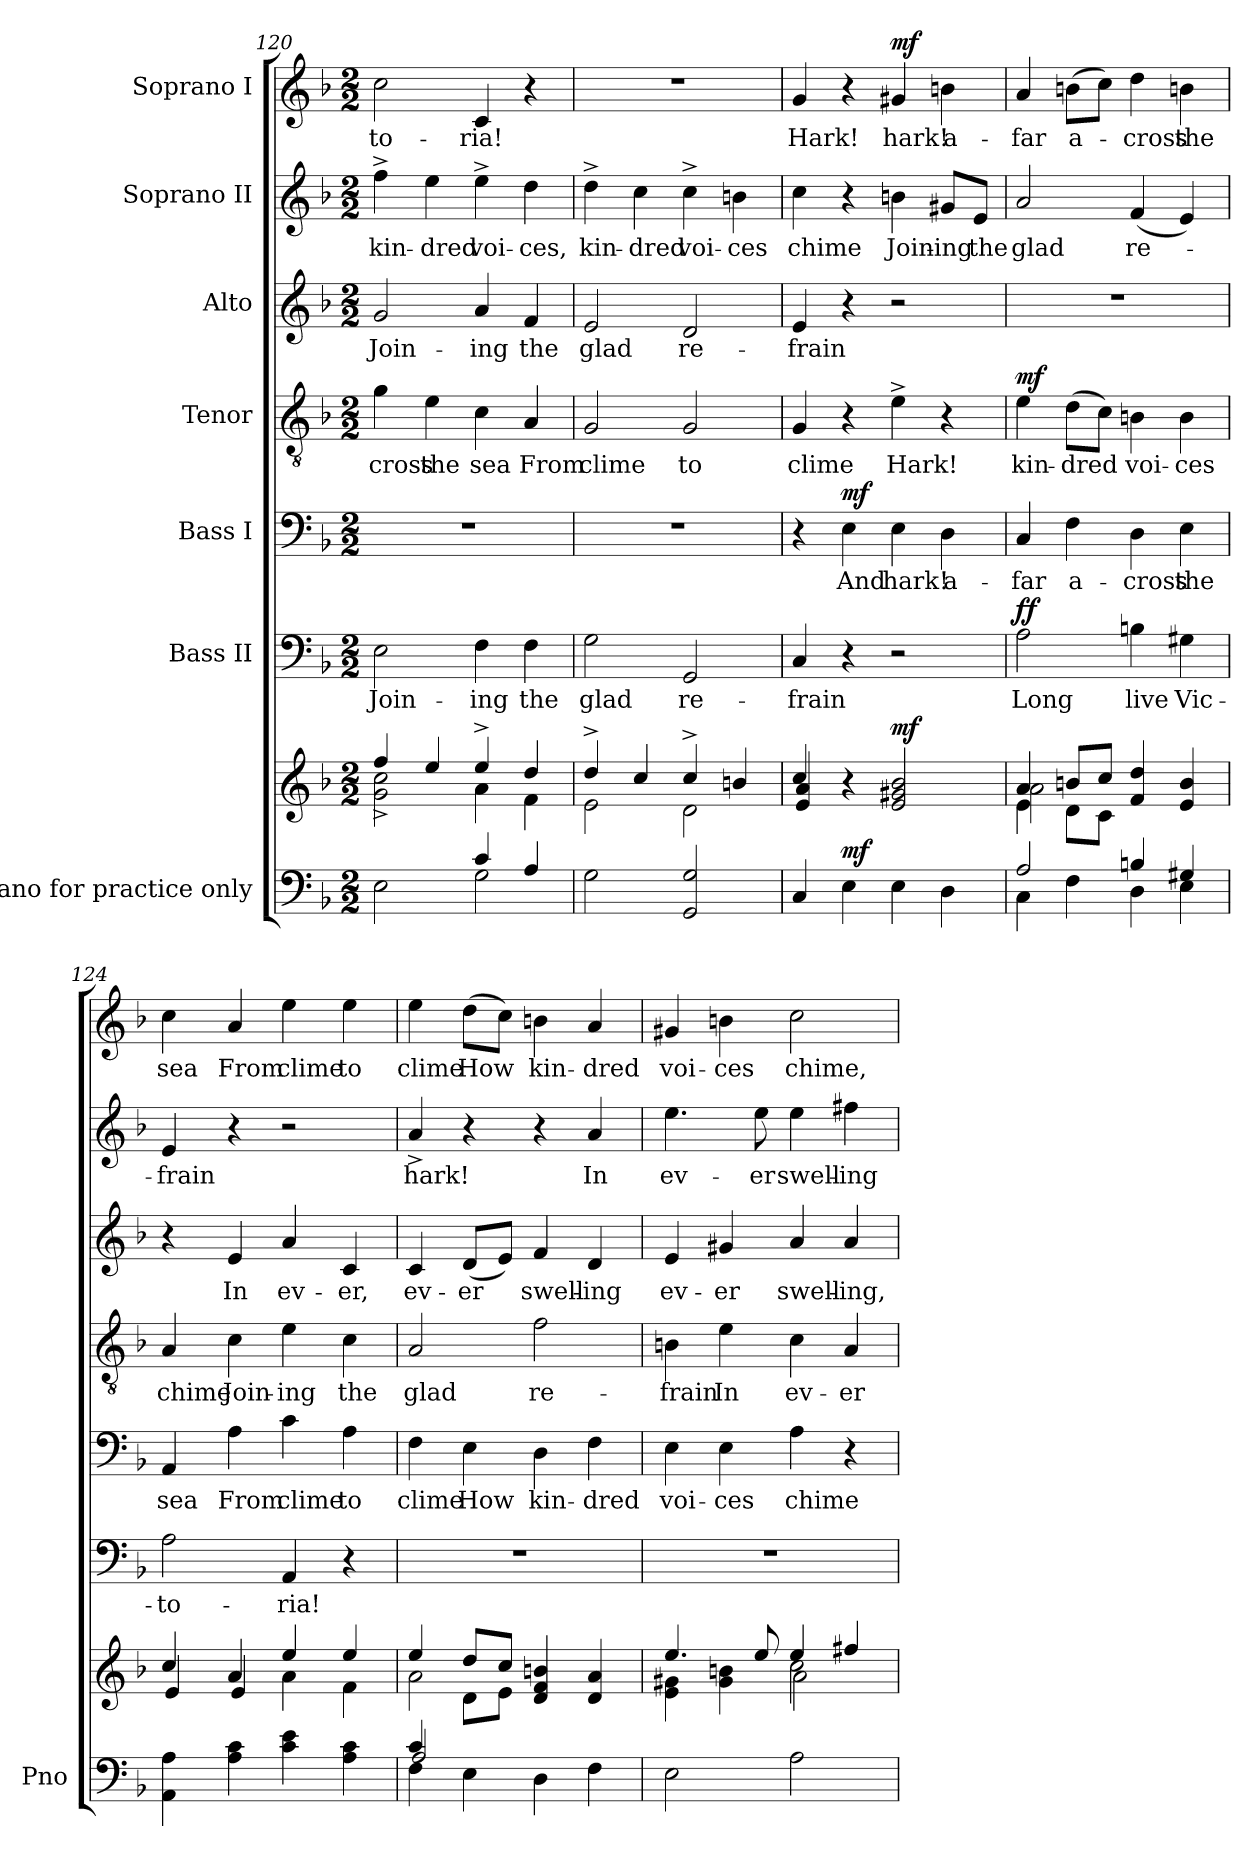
**kern	**kern	**dynam	**kern	**text	**dynam	**kern	**text	**dynam	**kern	**text	**dynam	**kern	**text	**kern	**text	**kern	**text	**dynam
*part7	*part7	*part7	*part6	*part6	*part6	*part5	*part5	*part5	*part4	*part4	*part4	*part3	*part3	*part2	*part2	*part1	*part1	*part1
*staff8	*staff7	*staff7/8	*staff6	*staff6	*staff6	*staff5	*staff5	*staff5	*staff4	*staff4	*staff4	*staff3	*staff3	*staff2	*staff2	*staff1	*staff1	*staff1
*I"Piano for practice only	*	*	*I"Bass II	*	*	*I"Bass I	*	*	*I"Tenor	*	*	*I"Alto	*	*I"Soprano II	*	*I"Soprano I	*	*
*I'Pno	*	*	*	*	*	*	*	*	*	*	*	*	*	*	*	*	*	*
*clefF4	*clefG2	*	*clefF4	*	*	*clefF4	*	*	*clefGv2	*	*	*clefG2	*	*clefG2	*	*clefG2	*	*
*k[b-]	*k[b-]	*	*k[b-]	*	*	*k[b-]	*	*	*k[b-]	*	*	*k[b-]	*	*k[b-]	*	*k[b-]	*	*
*M2/2	*M2/2	*	*M2/2	*	*	*M2/2	*	*	*M2/2	*	*	*M2/2	*	*M2/2	*	*M2/2	*	*
=120	=120	=120	=120	=120	=120	=120	=120	=120	=120	=120	=120	=120	=120	=120	=120	=120	=120	=120
*^	*^	*	*	*	*	*	*	*	*	*	*	*	*	*	*	*	*	*
!	!	!	!	!	!	!LO:LY:b	!	!	!	!	!	!LO:LY:b	!	!	!LO:LY:b	!	!LO:LY:b	!	!LO:LY:b	!
2E\	2ryy	2g\ 2cc\	4ff^>/	.	2E\	Join-	.	1r	.	.	4g\	-cross	.	2g/	Join-	4ff^\	kin-	2cc\	-to-	.
!	!	!	!	!	!	!	!	!	!	!	!	!LO:LY:b	!	!	!	!	!LO:LY:b	!	!	!
.	.	.	4ee/	.	.	.	.	.	.	.	4e\	the	.	.	.	4ee\	-dred	.	.	.
!	!	!	!	!	!	!LO:LY:b	!	!	!	!	!	!LO:LY:b	!	!	!LO:LY:b	!	!LO:LY:b	!	!LO:LY:b	!
4c/	2G\	4ee^/	4a\	.	4F\	-ing	.	.	.	.	4c\	sea	.	4a/	-ing	4ee^\	voi-	4c/	-ria!	.
!	!	!	!	!	!	!LO:LY:b	!	!	!	!	!	!LO:LY:b	!	!	!LO:LY:b	!	!LO:LY:b	!	!	!
4A/	.	4dd/	4f\	.	4F\	the	.	.	.	.	4A/	From	.	4f/	the	4dd\	-ces,	4r	.	.
*v	*v	*	*	*	*	*	*	*	*	*	*	*	*	*	*	*	*	*	*	*
=121	=121	=121	=121	=121	=121	=121	=121	=121	=121	=121	=121	=121	=121	=121	=121	=121	=121	=121	=121
!	!	!	!	!	!LO:LY:b	!	!	!	!	!	!LO:LY:b	!	!	!LO:LY:b	!	!LO:LY:b	!	!	!
2G\	4dd^/	2e\	.	2G\	glad	.	1r	.	.	2G/	clime	.	2e/	glad	4dd^\	kin-	1r	.	.
!	!	!	!	!	!	!	!	!	!	!	!	!	!	!	!	!LO:LY:b	!	!	!
.	4cc/	.	.	.	.	.	.	.	.	.	.	.	.	.	4cc\	-dred	.	.	.
!	!	!	!	!	!LO:LY:b	!	!	!	!	!	!LO:LY:b	!	!	!LO:LY:b	!	!LO:LY:b	!	!	!
2GG/ 2G/	4cc^/	2d\	.	2GG/	re-	.	.	.	.	2G/	to	.	2d/	re-	4cc^\	voi-	.	.	.
!	!	!	!	!	!	!	!	!	!	!	!	!	!	!	!	!LO:LY:b	!	!	!
.	4bn/	.	.	.	.	.	.	.	.	.	.	.	.	.	4bn\	-ces	.	.	.
!!LO:LB:g=z
=122	=122	=122	=122	=122	=122	=122	=122	=122	=122	=122	=122	=122	=122	=122	=122	=122	=122	=122	=122
!	!	!	!	!	!LO:LY:b	!	!	!	!	!	!LO:LY:b	!	!	!LO:LY:b	!	!LO:LY:b	!	!LO:LY:b	!
4C/	4cc/	4e/ 4a/	.	4C/	-frain	.	4r	.	.	4G/	clime	.	4e/	-frain	4cc\	chime	4g/	Hark!	.
!	!	!	!LO:DY:a=2	!	!	!	!	!LO:LY:b	!LO:DY:a	!	!	!	!	!	!	!	!	!	!
4E\	4r	2.ryy	mf	4r	.	.	4E\	And	mf	4r	.	.	4r	.	4r	.	4r	.	.
!	!	!	!LO:DY:a	!	!	!	!	!LO:LY:b	!	!	!LO:LY:b	!	!	!	!	!LO:LY:b	!	!LO:LY:b	!LO:DY:a
4E\	2e/ 2g#X/ 2b-/	.	mf	2r	.	.	4E\	hark!	.	4e^\	Hark!	.	2r	.	4bn\	Join-	4g#X/	hark!	mf
!	!	!	!	!	!	!	!	!LO:LY:b	!	!	!	!	!	!	!	!LO:LY:b	!	!LO:LY:b	!
4D\	.	.	.	.	.	.	4D\	a-	.	4r	.	.	.	.	8g#X/L	-ing	4bn\	a-	.
!	!	!	!	!	!	!	!	!	!	!	!	!	!	!	!	!LO:LY:b	!	!	!
.	.	.	.	.	.	.	.	.	.	.	.	.	.	.	8e/J	the	.	.	.
=123	=123	=123	=123	=123	=123	=123	=123	=123	=123	=123	=123	=123	=123	=123	=123	=123	=123	=123	=123
*^	*	*^	*	*	*	*	*	*	*	*	*	*	*	*	*	*	*	*	*
!	!	!	!	!	!	!	!LO:LY:b	!LO:DY:a	!	!LO:LY:b	!	!	!LO:LY:b	!LO:DY:a	!	!	!	!LO:LY:b	!	!LO:LY:b	!
2A/	4C\	4a/	2a\	4e\	.	2A\	Long	ff	4C/	-far	.	4e\	kin-	mf	1r	.	2a/	glad	4a/	-far	.
!	!	!	!	!	!	!	!	!	!	!LO:LY:b	!	!	!LO:LY:b	!	!	!	!	!	!	!LO:LY:b	!
.	4F\	8bn/L	.	8d\L	.	.	.	.	4F\	a-	.	(8d\L	-dred	.	.	.	.	.	(8bn\L	a-	.
.	.	8cc/J	.	8c\J	.	.	.	.	.	.	.	8c\J)	.	.	.	.	.	.	8cc\J)	.	.
!	!	!	!	!	!	!	!LO:LY:b	!	!	!LO:LY:b	!	!	!LO:LY:b	!	!	!	!	!LO:LY:b	!	!LO:LY:b	!
4Bn/	4D\	4f/ 4dd/	2ryy	2ryy	.	4Bn\	live	.	4D\	-cross	.	4Bn\	voi-	.	.	.	(4f/	re-	4dd\	-cross	.
!	!	!	!	!	!	!	!LO:LY:b	!	!	!LO:LY:b	!	!	!LO:LY:b	!	!	!	!	!	!	!LO:LY:b	!
4G#X/	4E\	4e/ 4b/	.	.	.	4G#X\	Vic-	.	4E\	the	.	4B\	-ces	.	.	.	4e/)	.	4bn\	the	.
*	*	*	*v	*v	*	*	*	*	*	*	*	*	*	*	*	*	*	*	*	*	*
=124	=124	=124	=124	=124	=124	=124	=124	=124	=124	=124	=124	=124	=124	=124	=124	=124	=124	=124	=124	=124
!	!	!	!	!	!	!LO:LY:b	!	!	!LO:LY:b	!	!	!LO:LY:b	!	!	!	!	!LO:LY:b	!	!LO:LY:b	!
*v	*v	*	*	*	*	*	*	*	*	*	*	*	*	*	*	*	*	*	*	*
4AA\ 4A\	4cc/	4e/	.	2A\	-to-	.	4AA/	sea	.	4A/	chime	.	4r	.	4e/	-frain	4cc\	sea	.
!	!	!	!	!	!	!	!	!LO:LY:b	!	!	!LO:LY:b	!	!	!LO:LY:b	!	!	!	!LO:LY:b	!
4A\ 4c\	4a/	4e/	.	.	.	.	4A\	From	.	4c\	Join-	.	4e/	In	4r	.	4a/	From	.
!	!	!	!	!	!LO:LY:b	!	!	!LO:LY:b	!	!	!LO:LY:b	!	!	!LO:LY:b	!	!	!	!LO:LY:b	!
4c\ 4e\	4ee/	4a\	.	4AA/	-ria!	.	4c\	clime	.	4e\	-ing	.	4a/	ev-	2r	.	4ee\	clime	.
!	!	!	!	!	!	!	!	!LO:LY:b	!	!	!LO:LY:b	!	!	!LO:LY:b	!	!	!	!LO:LY:b	!
4A\ 4c\	4ee/	4f\	.	4r	.	.	4A\	to	.	4c\	the	.	4c/	-er,	.	.	4ee\	to	.
=125	=125	=125	=125	=125	=125	=125	=125	=125	=125	=125	=125	=125	=125	=125	=125	=125	=125	=125	=125
*^	*	*^	*	*	*	*	*	*	*	*	*	*	*	*	*	*	*	*	*
*	*^	*	*	*	*	*	*	*	*	*	*	*	*	*	*	*	*	*	*	*	*
!	!	!	!	!	!	!	!	!	!	!	!LO:LY:b	!	!	!LO:LY:b	!	!	!LO:LY:b	!	!LO:LY:b	!	!LO:LY:b	!
4c/	4F\	2A/	4ee/	4ryy	2a\	.	1r	.	.	4F\	clime	.	2A/	glad	.	4c/	ev-	4a^>/	hark!	4ee\	clime	.
!	!	!	!	!	!	!	!	!	!	!	!LO:LY:b	!	!	!	!	!	!LO:LY:b	!	!	!	!LO:LY:b	!
4E\	2.ryy	.	8dd/L	8d\L	.	.	.	.	.	4E\	How	.	.	.	.	(8d/L	-er	4r	.	(8dd\L	How	.
.	.	.	8cc/J	8e\J	.	.	.	.	.	.	.	.	.	.	.	8e/J)	.	.	.	8cc\J)	.	.
!	!	!	!	!	!	!	!	!	!	!	!LO:LY:b	!	!	!LO:LY:b	!	!	!LO:LY:b	!	!	!	!LO:LY:b	!
4D\	.	2ryy	4d/ 4f/ 4bn/	2ryy	2ryy	.	.	.	.	4D\	kin-	.	2f\	re-	.	4f/	swell-	4r	.	4bn\	kin-	.
!	!	!	!	!	!	!	!	!	!	!	!LO:LY:b	!	!	!	!	!	!LO:LY:b	!	!LO:LY:b	!	!LO:LY:b	!
4F\	.	.	4d/ 4a/	.	.	.	.	.	.	4F\	-dred	.	.	.	.	4d/	-ing	4a/	In	4a/	-dred	.
*v	*v	*v	*	*	*	*	*	*	*	*	*	*	*	*	*	*	*	*	*	*	*	*
!!LO:PB:g=z
=126	=126	=126	=126	=126	=126	=126	=126	=126	=126	=126	=126	=126	=126	=126	=126	=126	=126	=126	=126	=126
!	!	!	!	!	!	!	!	!	!LO:LY:b	!	!	!LO:LY:b	!	!	!LO:LY:b	!	!LO:LY:b	!	!LO:LY:b	!
2E\	4e\ 4g#X\	4.ee/	2ryy	.	1r	.	.	4E\	voi-	.	4Bn\	-frain	.	4e/	ev-	4.ee\	ev-	4g#X/	voi-	.
!	!	!	!	!	!	!	!	!	!LO:LY:b	!	!	!LO:LY:b	!	!	!LO:LY:b	!	!	!	!LO:LY:b	!
.	4g#\ 4bn\	.	.	.	.	.	.	4E\	-ces	.	4e\	In	.	4g#X/	-er	.	.	4bn\	-ces	.
!	!	!	!	!	!	!	!	!	!	!	!	!	!	!	!	!	!LO:LY:b	!	!	!
.	.	8ee/	.	.	.	.	.	.	.	.	.	.	.	.	.	8ee\	-er	.	.	.
!	!	!	!	!	!	!	!	!	!LO:LY:b	!	!	!LO:LY:b	!	!	!LO:LY:b	!	!LO:LY:b	!	!LO:LY:b	!
2A\	2cc\	4ee/	2a\	.	.	.	.	4A\	chime	.	4c\	ev-	.	4a/	swell-	4ee\	swell-	2cc\	chime,	.
!	!	!	!	!	!	!	!	!	!	!	!	!LO:LY:b	!	!	!LO:LY:b	!	!LO:LY:b	!	!	!
.	.	4ff#X/	.	.	.	.	.	4r	.	.	4A/	-er	.	4a/	-ing,	4ff#X\	-ing	.	.	.
*	*v	*v	*v	*	*	*	*	*	*	*	*	*	*	*	*	*	*	*	*	*
=	=	=	=	=	=	=	=	=	=	=	=	=	=	=	=	=	=	=
*-	*-	*-	*-	*-	*-	*-	*-	*-	*-	*-	*-	*-	*-	*-	*-	*-	*-	*-
